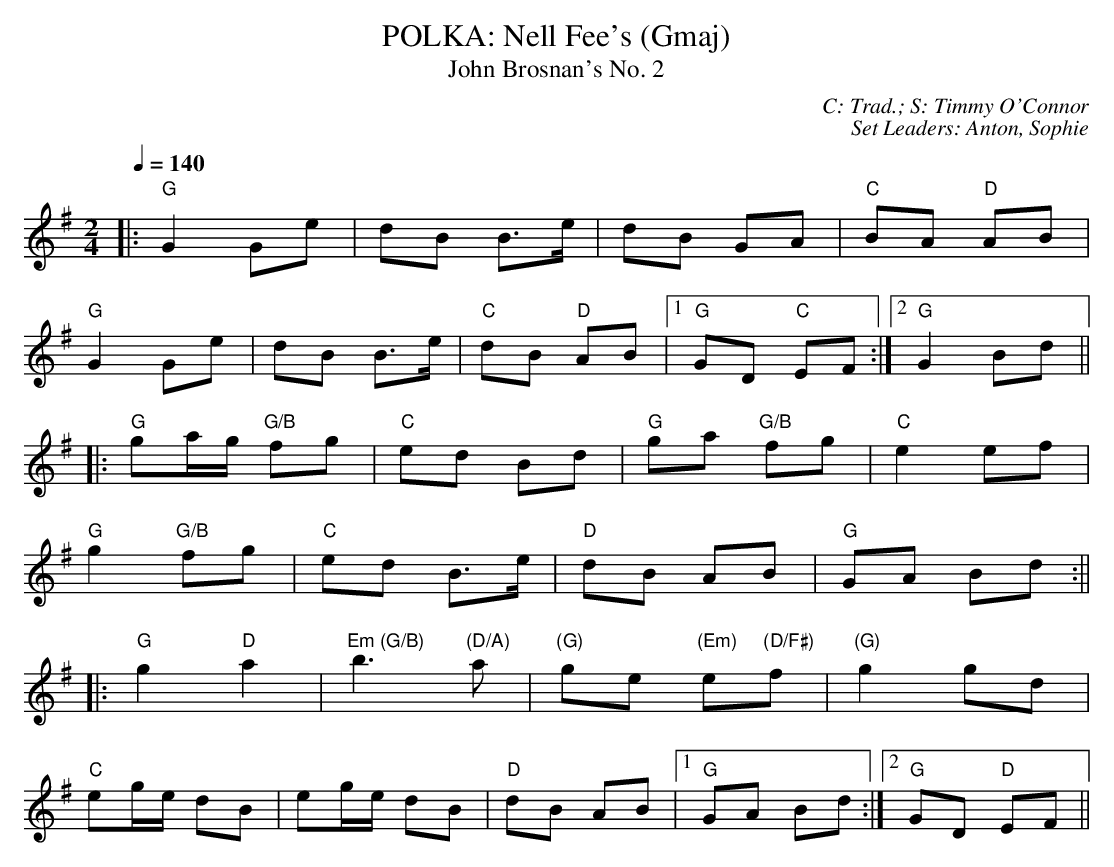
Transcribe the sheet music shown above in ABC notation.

X:1
T: POLKA: Nell Fee's (Gmaj)
T: John Brosnan's No. 2
C: C: Trad.; S: Timmy O'Connor
C: Set Leaders: Anton, Sophie
M: 2/4
L: 1/8
Q: 1/4=140
K: Gmaj
|:"G"G2 Ge|dB B>e|dB GA|"C"BA "D"AB|
"G"G2 Ge|dB B>e|"C"dB "D"AB|1"G"GD "C"EF:|2 "G"G2 Bd||
|:"G"ga/g/ "G/B"fg|"C"ed Bd|"G"ga "G/B"fg|"C"e2 ef|
"G"g2 "G/B"fg|"C"ed B>e|"D"dB AB|"G"GA Bd:||
|:"G"g2 "D"a2|"Em (G/B)"b3 "(D/A)"a|"(G)"ge "(Em)"e"(D/F#)"f|"(G)"g2 gd|
"C"eg/e/ dB|eg/e/ dB|"D"dB AB|1 "G"GA Bd:|2 "G"GD "D"EF||
